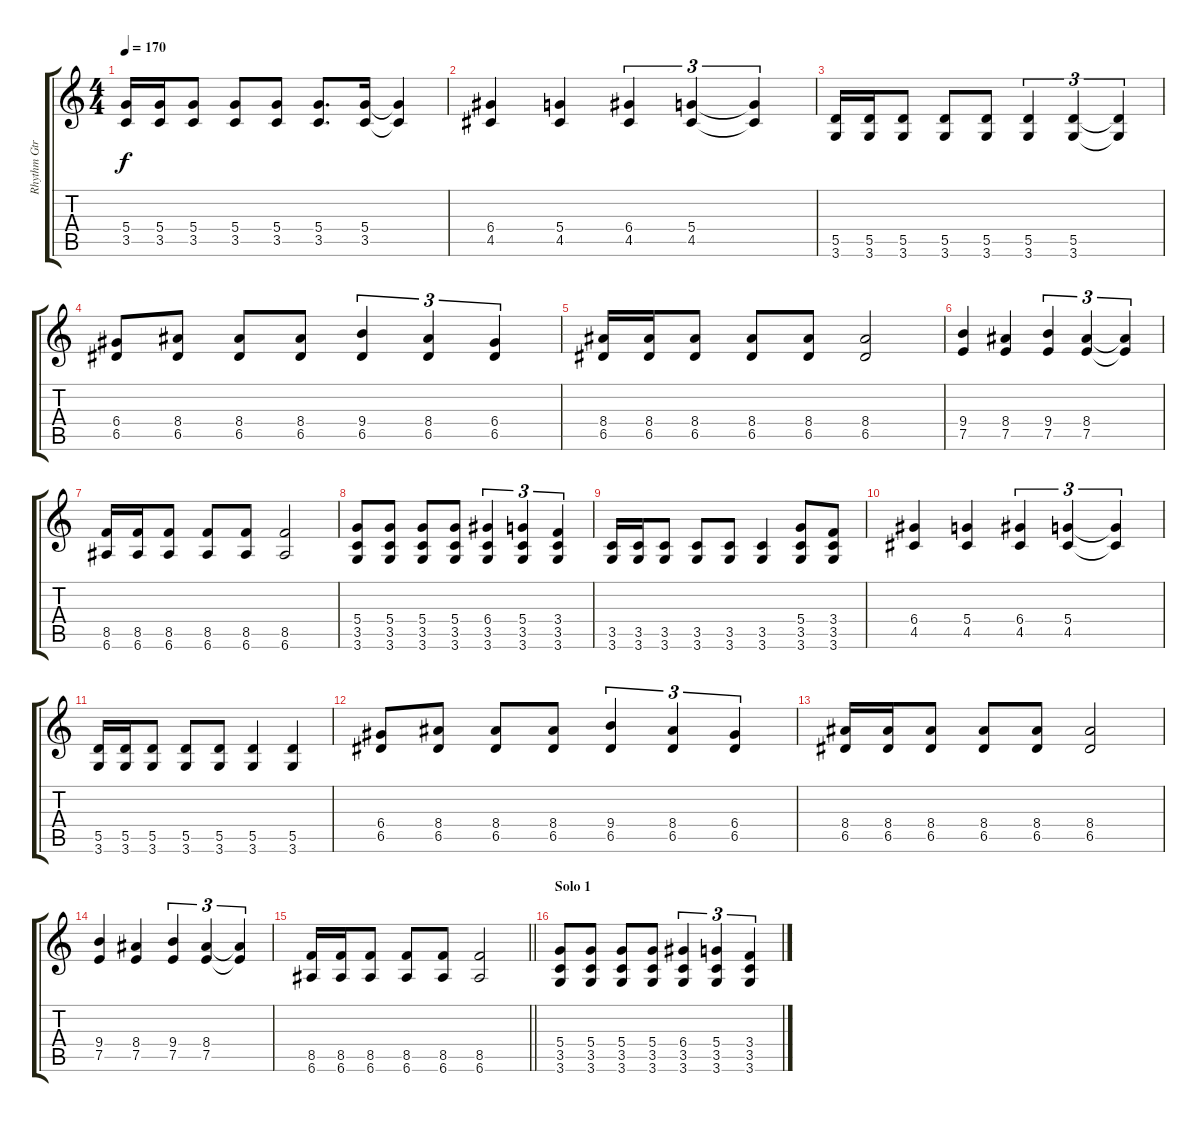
\track ("Rhythm Gtr" "Rhythm Gtr") {instrument distortionguitar}
\staff {score tabs}
\tuning (E4 B3 G3 D3 A2 E2) {hide}
\ts (4 4)
\tempo 170
\clef g2
\ks c
(5.4 3.5).16{dy f} (5.4 3.5).16 (5.4 3.5).8 (5.4 3.5).8 (5.4 3.5).8 (5.4 3.5).8{d} (5.4 3.5).16 (5.4{t} 3.5{t}).4 |
(6.4 4.5).4 (5.4 4.5).4 (6.4 4.5).4{tu (3 2)} (5.4 4.5).4{tu (3 2)} (5.4{t} 4.5{t}).4{tu (3 2)} |
(5.5 3.6).16 (5.5 3.6).16 (5.5 3.6).8 (5.5 3.6).8 (5.5 3.6).8 (5.5 3.6).4{tu (3 2)} (5.5 3.6).4{tu (3 2)} (5.5{t} 3.6{t}).4{tu (3 2)} |
(6.4 6.5).8 (8.4 6.5).8 (8.4 6.5).8 (8.4 6.5).8 (9.4 6.5).4{tu (3 2)} (8.4 6.5).4{tu (3 2)} (6.4 6.5).4{tu (3 2)} |
(8.4 6.5).16 (8.4 6.5).16 (8.4 6.5).8 (8.4 6.5).8 (8.4 6.5).8 (8.4 6.5).2 |
(9.4 7.5).4 (8.4 7.5).4 (9.4 7.5).4{tu (3 2)} (8.4 7.5).4{tu (3 2)} (8.4{t} 7.5{t}).4{tu (3 2)} |
(8.5 6.6).16 (8.5 6.6).16 (8.5 6.6).8 (8.5 6.6).8 (8.5 6.6).8 (8.5 6.6).2 |
(5.4 3.5 3.6).8 (5.4 3.5 3.6).8 (5.4 3.5 3.6).8 (5.4 3.5 3.6).8 (6.4 3.5 3.6).4{tu (3 2)} (5.4 3.5 3.6).4{tu (3 2)} (3.4 3.5 3.6).4{tu (3 2)} |
(3.5 3.6).16 (3.5 3.6).16 (3.5 3.6).8 (3.5 3.6).8 (3.5 3.6).8 (3.5 3.6).4 (5.4 3.5 3.6).8 (3.4 3.5 3.6).8 |
(6.4 4.5).4 (5.4 4.5).4 (6.4 4.5).4{tu (3 2)} (5.4 4.5).4{tu (3 2)} (5.4{t} 4.5{t}).4{tu (3 2)} |
(5.5 3.6).16 (5.5 3.6).16 (5.5 3.6).8 (5.5 3.6).8 (5.5 3.6).8 (5.5 3.6).4 (5.5 3.6).4 |
(6.4 6.5).8 (8.4 6.5).8 (8.4 6.5).8 (8.4 6.5).8 (9.4 6.5).4{tu (3 2)} (8.4 6.5).4{tu (3 2)} (6.4 6.5).4{tu (3 2)} |
(8.4 6.5).16 (8.4 6.5).16 (8.4 6.5).8 (8.4 6.5).8 (8.4 6.5).8 (8.4 6.5).2 |
(9.4 7.5).4 (8.4 7.5).4 (9.4 7.5).4{tu (3 2)} (8.4 7.5).4{tu (3 2)} (8.4{t} 7.5{t}).4{tu (3 2)} |
\barLineRight lightlight
(8.5 6.6).16 (8.5 6.6).16 (8.5 6.6).8 (8.5 6.6).8 (8.5 6.6).8 (8.5 6.6).2 |
\section ("" "Solo 1")
(5.4 3.5 3.6).8{volume 11} (5.4 3.5 3.6).8 (5.4 3.5 3.6).8 (5.4 3.5 3.6).8 (6.4 3.5 3.6).4{tu (3 2)} (5.4 3.5 3.6).4{tu (3 2)} (3.4 3.5 3.6).4{tu (3 2)}
